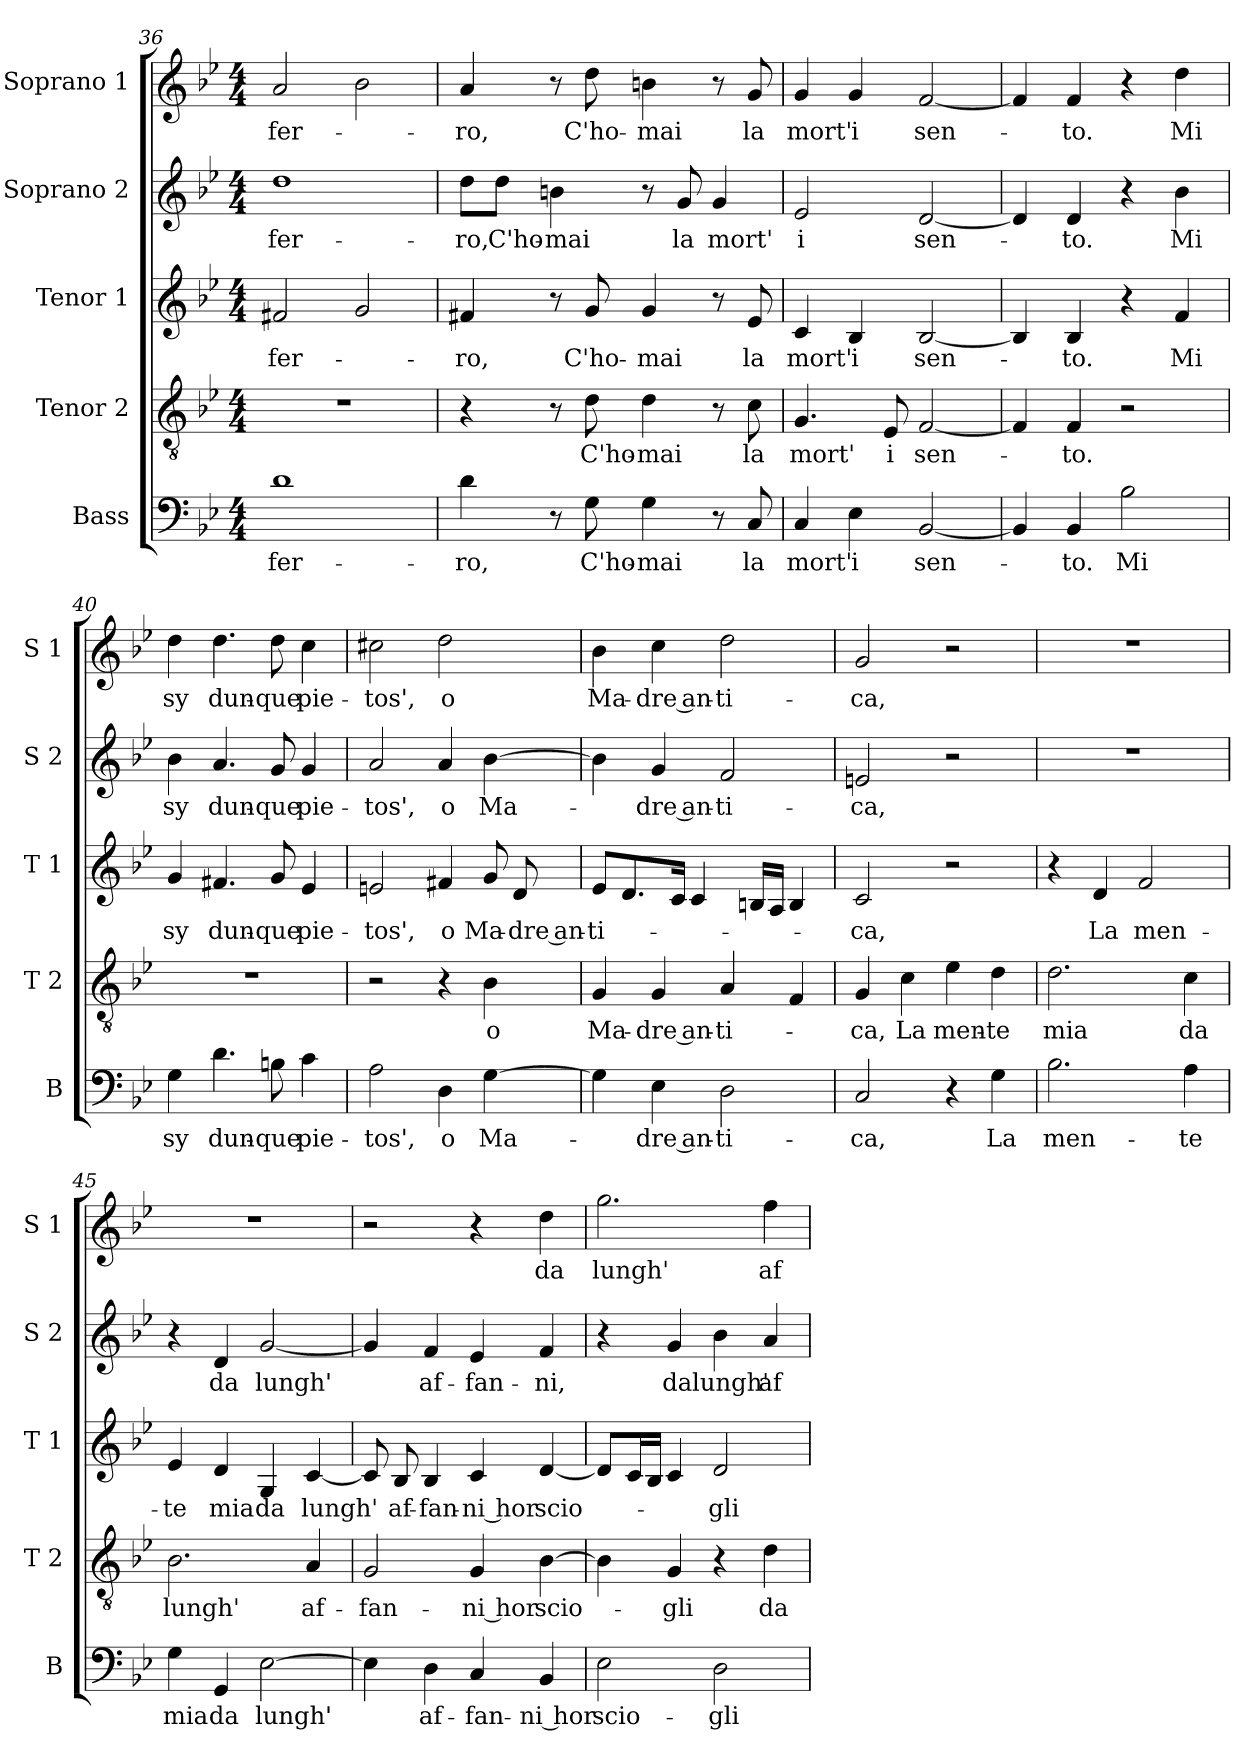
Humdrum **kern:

**kern	**text	**kern	**text	**kern	**text	**kern	**text	**kern	**text
*part5	*part5	*part4	*part4	*part3	*part3	*part2	*part2	*part1	*part1
*staff5	*staff5	*staff4	*staff4	*staff3	*staff3	*staff2	*staff2	*staff1	*staff1
*I"Bass	*	*I"Tenor 2	*	*I"Tenor 1	*	*I"Soprano 2	*	*I"Soprano 1	*
*I'B	*	*I'T 2	*	*I'T 1	*	*I'S 2	*	*I'S 1	*
*clefF4	*	*clefGv2	*	*clefG2	*	*clefG2	*	*clefG2	*
*k[b-e-]	*	*k[b-e-]	*	*k[b-e-]	*	*k[b-e-]	*	*k[b-e-]	*
*B-:	*	*B-:	*	*B-:	*	*B-:	*	*B-:	*
*M4/4	*	*M4/4	*	*M4/4	*	*M4/4	*	*M4/4	*
=36	=36	=36	=36	=36	=36	=36	=36	=36	=36
!	!LO:LY:b	!	!	!	!LO:LY:b	!	!LO:LY:b	!	!LO:LY:b
1d	fer-	1r	.	2f#X/	fer-	1dd	fer-	2a/	fer-
.	.	.	.	2g/	.	.	.	2b-\	.
=37	=37	=37	=37	=37	=37	=37	=37	=37	=37
!	!LO:LY:b	!	!	!	!LO:LY:b	!	!LO:LY:b	!	!LO:LY:b
4d\	-ro,	4r	.	4f#X/	-ro,	8dd\L	-ro,	4a/	-ro,
!	!	!	!	!	!	!	!LO:LY:b	!	!
.	.	.	.	.	.	8dd\J	C'ho-	.	.
!	!	!	!	!	!	!	!LO:LY:b	!	!
8r	.	8r	.	8r	.	4bn\	-mai	8r	.
!	!LO:LY:b	!	!LO:LY:b	!	!LO:LY:b	!	!	!	!LO:LY:b
8G\	C'ho-	8d\	C'ho-	8g/	C'ho-	.	.	8dd\	C'ho-
!	!LO:LY:b	!	!LO:LY:b	!	!LO:LY:b	!	!	!	!LO:LY:b
4G\	-mai	4d\	-mai	4g/	-mai	8r	.	4bn\	-mai
!	!	!	!	!	!	!	!LO:LY:b	!	!
.	.	.	.	.	.	8g/	la	.	.
!	!	!	!	!	!	!	!LO:LY:b	!	!
8r	.	8r	.	8r	.	4g/	mort'	8r	.
!	!LO:LY:b	!	!LO:LY:b	!	!LO:LY:b	!	!	!	!LO:LY:b
8C/	la	8c\	la	8e-/	la	.	.	8g/	la
!!LO:PB:g=z
=38	=38	=38	=38	=38	=38	=38	=38	=38	=38
!	!LO:LY:b	!	!LO:LY:b	!	!LO:LY:b	!	!LO:LY:b	!	!LO:LY:b
4C/	mort'	4.G/	mort'	4c/	mort'	2e-/	i	4g/	mort'
!	!LO:LY:b	!	!	!	!LO:LY:b	!	!	!	!LO:LY:b
4E-\	i	.	.	4B-/	i	.	.	4g/	i
!	!	!	!LO:LY:b	!	!	!	!	!	!
.	.	8E-/	i	.	.	.	.	.	.
!	!LO:LY:b	!	!LO:LY:b	!	!LO:LY:b	!	!LO:LY:b	!	!LO:LY:b
[2BB-/	sen-	[2F/	sen-	[2B-/	sen-	[2d/	sen-	[2f/	sen-
=39	=39	=39	=39	=39	=39	=39	=39	=39	=39
4BB-/]	.	4F/]	.	4B-/]	.	4d/]	.	4f/]	.
!	!LO:LY:b	!	!LO:LY:b	!	!LO:LY:b	!	!LO:LY:b	!	!LO:LY:b
4BB-/	-to.	4F/	-to.	4B-/	-to.	4d/	-to.	4f/	-to.
!	!LO:LY:b	!	!	!	!	!	!	!	!
2B-\	Mi	2r	.	4r	.	4r	.	4r	.
!	!	!	!	!	!LO:LY:b	!	!LO:LY:b	!	!LO:LY:b
.	.	.	.	4f/	Mi	4b-\	Mi	4dd\	Mi
=40	=40	=40	=40	=40	=40	=40	=40	=40	=40
!	!LO:LY:b	!	!	!	!LO:LY:b	!	!LO:LY:b	!	!LO:LY:b
4G\	sy	1r	.	4g/	sy	4b-\	sy	4dd\	sy
!	!LO:LY:b	!	!	!	!LO:LY:b	!	!LO:LY:b	!	!LO:LY:b
4.d\	dun-	.	.	4.f#X/	dun-	4.a/	dun-	4.dd\	dun-
!	!LO:LY:b	!	!	!	!LO:LY:b	!	!LO:LY:b	!	!LO:LY:b
8Bn\	-que	.	.	8g/	-que	8g/	-que	8dd\	-que
!	!LO:LY:b	!	!	!	!LO:LY:b	!	!LO:LY:b	!	!LO:LY:b
4c\	pie-	.	.	4e-/	pie-	4g/	pie-	4cc\	pie-
=41	=41	=41	=41	=41	=41	=41	=41	=41	=41
!	!LO:LY:b	!	!	!	!LO:LY:b	!	!LO:LY:b	!	!LO:LY:b
2A\	-tos',	2r	.	2en/	-tos',	2a/	-tos',	2cc#X\	-tos',
!	!LO:LY:b	!	!	!	!LO:LY:b	!	!LO:LY:b	!	!LO:LY:b
4D\	o	4r	.	4f#X/	o	4a/	o	2dd\	o
!	!LO:LY:b	!	!LO:LY:b	!	!LO:LY:b	!	!LO:LY:b	!	!
[4G\	Ma-	4B-\	o	8g/	Ma-	[4b-\	Ma-	.	.
!	!	!	!	!	!LO:LY:b	!	!	!	!
.	.	.	.	8d/	-dre an-	.	.	.	.
=42	=42	=42	=42	=42	=42	=42	=42	=42	=42
!	!	!	!LO:LY:b	!	!LO:LY:b	!	!	!	!LO:LY:b
4G\]	.	4G/	Ma-	8e-/L	-ti-	4b-\]	.	4b-\	Ma-
.	.	.	.	8.d/	.	.	.	.	.
!	!LO:LY:b	!	!LO:LY:b	!	!	!	!LO:LY:b	!	!LO:LY:b
4E-\	-dre an-	4G/	-dre an-	.	.	4g/	-dre an-	4cc\	-dre an-
.	.	.	.	16c/Jk	.	.	.	.	.
.	.	.	.	4c/	.	.	.	.	.
!	!LO:LY:b	!	!LO:LY:b	!	!	!	!LO:LY:b	!	!LO:LY:b
2D\	-ti-	4A/	-ti-	.	.	2f/	-ti-	2dd\	-ti-
.	.	.	.	16Bn/LL	.	.	.	.	.
.	.	.	.	16A/JJ	.	.	.	.	.
.	.	4F/	.	4B/	.	.	.	.	.
=43	=43	=43	=43	=43	=43	=43	=43	=43	=43
!	!LO:LY:b	!	!LO:LY:b	!	!LO:LY:b	!	!LO:LY:b	!	!LO:LY:b
2C/	-ca,	4G/	-ca,	2c/	-ca,	2en/	-ca,	2g/	-ca,
!	!	!	!LO:LY:b	!	!	!	!	!	!
.	.	4c\	La	.	.	.	.	.	.
!	!	!	!LO:LY:b	!	!	!	!	!	!
4r	.	4e-\	men-	2r	.	2r	.	2r	.
!	!LO:LY:b	!	!LO:LY:b	!	!	!	!	!	!
4G\	La	4d\	-te	.	.	.	.	.	.
!!LO:LB:g=z
=44	=44	=44	=44	=44	=44	=44	=44	=44	=44
!	!LO:LY:b	!	!LO:LY:b	!	!	!	!	!	!
2.B-\	men-	2.d\	mia	4r	.	1r	.	1r	.
!	!	!	!	!	!LO:LY:b	!	!	!	!
.	.	.	.	4d/	La	.	.	.	.
!	!	!	!	!	!LO:LY:b	!	!	!	!
.	.	.	.	2f/	men-	.	.	.	.
!	!LO:LY:b	!	!LO:LY:b	!	!	!	!	!	!
4A\	-te	4c\	da	.	.	.	.	.	.
=45	=45	=45	=45	=45	=45	=45	=45	=45	=45
!	!LO:LY:b	!	!LO:LY:b	!	!LO:LY:b	!	!	!	!
4G\	mia	2.B-\	lungh'	4e-/	-te	4r	.	1r	.
!	!LO:LY:b	!	!	!	!LO:LY:b	!	!LO:LY:b	!	!
4GG/	da	.	.	4d/	mia	4d/	da	.	.
!	!LO:LY:b	!	!	!	!LO:LY:b	!	!LO:LY:b	!	!
[2E-\	lungh'	.	.	4G/	da	[2g/	lungh'	.	.
!	!	!	!LO:LY:b	!	!LO:LY:b	!	!	!	!
.	.	4A/	af-	[4c/	lungh'	.	.	.	.
=46	=46	=46	=46	=46	=46	=46	=46	=46	=46
!	!	!	!LO:LY:b	!	!	!	!	!	!
4E-\]	.	2G/	-fan-	8c/]	.	4g/]	.	2r	.
!	!	!	!	!	!LO:LY:b	!	!	!	!
.	.	.	.	8B-/	af-	.	.	.	.
!	!LO:LY:b	!	!	!	!LO:LY:b	!	!LO:LY:b	!	!
4D\	af-	.	.	4B-/	-fan-	4f/	af-	.	.
!	!LO:LY:b	!	!LO:LY:b	!	!LO:LY:b	!	!LO:LY:b	!	!
4C/	-fan-	4G/	-ni hor	4c/	-ni hor	4e-/	-fan-	4r	.
!	!LO:LY:b	!	!LO:LY:b	!	!LO:LY:b	!	!LO:LY:b	!	!LO:LY:b
4BB-/	-ni hor	[4B-\	scio-	[4d/	scio-	4f/	-ni,	4dd\	da
=47	=47	=47	=47	=47	=47	=47	=47	=47	=47
!	!LO:LY:b	!	!	!	!	!	!	!	!LO:LY:b
2E-\	scio-	4B-\]	.	8d/L]	.	4r	.	2.gg\	lungh'
.	.	.	.	16c/L	.	.	.	.	.
.	.	.	.	16B-/JJ	.	.	.	.	.
!	!	!	!LO:LY:b	!	!	!	!LO:LY:b	!	!
.	.	4G/	-gli	4c/	.	4g/	da	.	.
!	!LO:LY:b	!	!	!	!LO:LY:b	!	!LO:LY:b	!	!
2D\	-gli	4r	.	2d/	-gli	4b-\	lungh'	.	.
!	!	!	!LO:LY:b	!	!	!	!LO:LY:b	!	!LO:LY:b
.	.	4d\	da	.	.	4a/	af-	4ff\	af-
=	=	=	=	=	=	=	=	=	=
*-	*-	*-	*-	*-	*-	*-	*-	*-	*-
